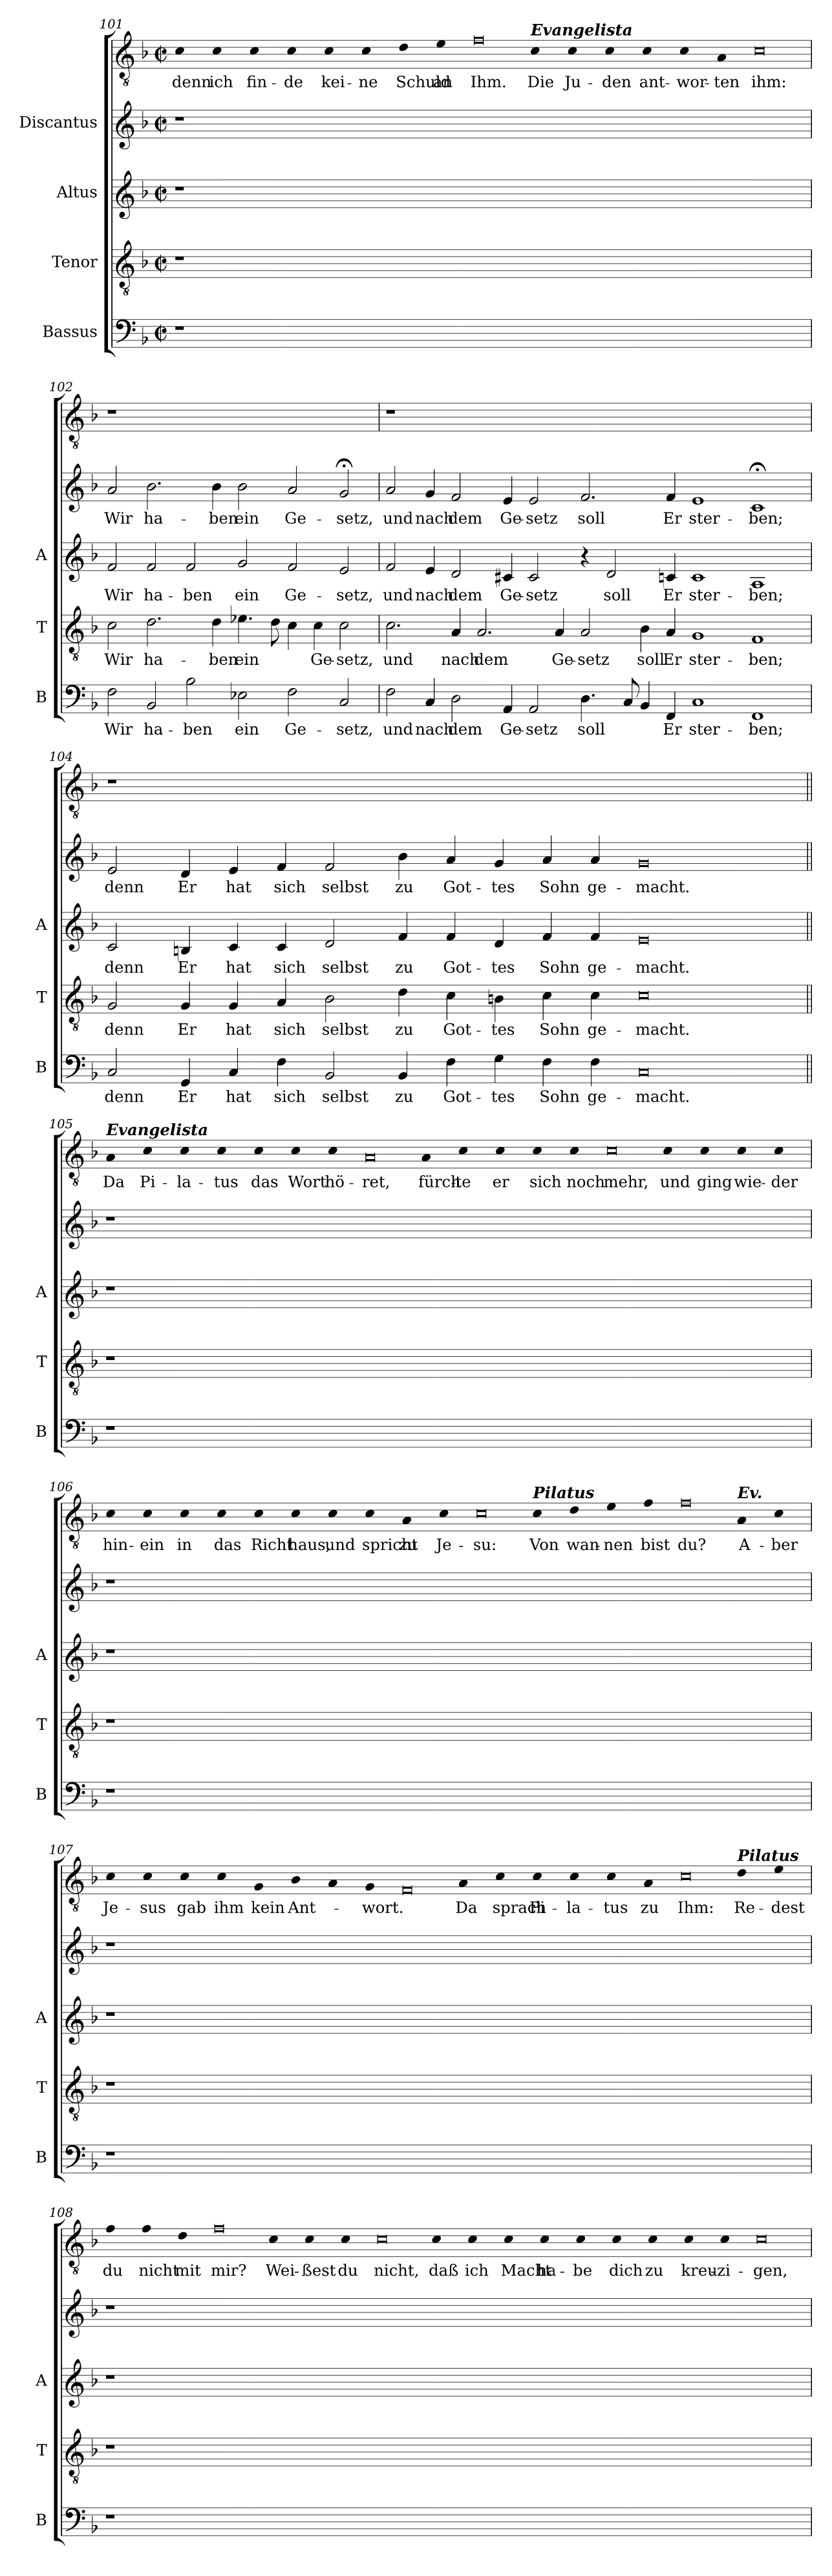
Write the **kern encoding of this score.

**kern	**text	**kern	**text	**kern	**text	**kern	**text	**kern	**text
*part5	*part5	*part4	*part4	*part3	*part3	*part2	*part2	*part1	*part1
*staff5	*staff5	*staff4	*staff4	*staff3	*staff3	*staff2	*staff2	*staff1	*staff1
*I"Bassus	*	*I"Tenor	*	*I"Altus	*	*I"Discantus	*	*	*
*I'B	*	*I'T	*	*I'A	*	*	*	*	*
!!LO:LB:g=z
*clefF4	*	*clefGv2	*	*clefG2	*	*clefG2	*	*clefGv2	*
*k[b-]	*	*k[b-]	*	*k[b-]	*	*k[b-]	*	*k[b-]	*
*F:	*	*F:	*	*F:	*	*F:	*	*F:	*
*M2/2	*	*M2/2	*	*M2/2	*	*M2/2	*	*M2/2	*
*met(c|)	*	*met(c|)	*	*met(c|)	*	*met(c|)	*	*met(c|)	*
=101	=101	=101	=101	=101	=101	=101	=101	=101	=101
!	!	!	!	!	!	!	!	!LO:N:head=solid	!
!	!	!	!	!	!	!	!	!	!LO:LY:b
1r	.	1r	.	1r	.	1r	.	1c	denn
!	!	!	!	!	!	!	!	!LO:N:head=solid	!
!	!	!	!	!	!	!	!	!	!LO:LY:b
1%17ryy	.	1%17ryy	.	1%17ryy	.	1%17ryy	.	1c	ich
!	!	!	!	!	!	!	!	!LO:N:head=solid	!
!	!	!	!	!	!	!	!	!	!LO:LY:b
.	.	.	.	.	.	.	.	1c	fin-
!	!	!	!	!	!	!	!	!LO:N:head=solid	!
!	!	!	!	!	!	!	!	!	!LO:LY:b
.	.	.	.	.	.	.	.	1c	-de
!	!	!	!	!	!	!	!	!LO:N:head=solid	!
!	!	!	!	!	!	!	!	!	!LO:LY:b
.	.	.	.	.	.	.	.	1c	kei-
!	!	!	!	!	!	!	!	!LO:N:head=solid	!
!	!	!	!	!	!	!	!	!	!LO:LY:b
.	.	.	.	.	.	.	.	1c	-ne
!	!	!	!	!	!	!	!	!LO:N:head=solid	!
!	!	!	!	!	!	!	!	!	!LO:LY:b
.	.	.	.	.	.	.	.	1d	Schuld
!	!	!	!	!	!	!	!	!LO:N:head=solid	!
!	!	!	!	!	!	!	!	!	!LO:LY:b
.	.	.	.	.	.	.	.	1e	an
!	!	!	!	!	!	!	!	!	!LO:LY:b
.	.	.	.	.	.	.	.	0f	Ihm.
!	!	!	!	!	!	!	!	!LO:N:head=solid	!
!	!	!	!	!	!	!	!	!LO:TX:a:Bi:t=Evangelista	!
!	!	!	!	!	!	!	!	!	!LO:LY:b
.	.	.	.	.	.	.	.	1c	Die
!	!	!	!	!	!	!	!	!LO:N:head=solid	!
!	!	!	!	!	!	!	!	!	!LO:LY:b
.	.	.	.	.	.	.	.	1c	Ju-
!	!	!	!	!	!	!	!	!LO:N:head=solid	!
!	!	!	!	!	!	!	!	!	!LO:LY:b
.	.	.	.	.	.	.	.	1c	-den
!	!	!	!	!	!	!	!	!LO:N:head=solid	!
!	!	!	!	!	!	!	!	!	!LO:LY:b
.	.	.	.	.	.	.	.	1c	ant-
!	!	!	!	!	!	!	!	!LO:N:head=solid	!
!	!	!	!	!	!	!	!	!	!LO:LY:b
.	.	.	.	.	.	.	.	1c	-wor-
!	!	!	!	!	!	!	!	!LO:N:head=solid	!
!	!	!	!	!	!	!	!	!	!LO:LY:b
.	.	.	.	.	.	.	.	1A	-ten
!	!	!	!	!	!	!	!	!	!LO:LY:b
.	.	.	.	.	.	.	.	0c	ihm:
!!LO:LB:g=z
=102	=102	=102	=102	=102	=102	=102	=102	=102	=102
!	!LO:LY:b	!	!	!	!	!	!	!	!
!	!	!	!LO:LY:b	!	!	!	!	!	!
!	!	!	!	!	!LO:LY:b	!	!	!	!
!	!	!	!	!	!	!	!LO:LY:b	!	!
2F\	Wir	2c\	Wir	2f/	Wir	2a/	Wir	1r	.
!	!LO:LY:b	!	!	!	!	!	!	!	!
!	!	!	!LO:LY:b	!	!	!	!	!	!
!	!	!	!	!	!LO:LY:b	!	!	!	!
!	!	!	!	!	!	!	!LO:LY:b	!	!
2BB-/	ha-	2.d\	ha-	2f/	ha-	2.b-\	ha-	.	.
!	!LO:LY:b	!	!	!	!	!	!	!	!
!	!	!	!	!	!LO:LY:b	!	!	!	!
2B-\	-ben	.	.	2f/	-ben	.	.	0ryy	.
!	!	!	!LO:LY:b	!	!	!	!	!	!
!	!	!	!	!	!	!	!LO:LY:b	!	!
.	.	4d\	-ben	.	.	4b-\	-ben	.	.
!	!LO:LY:b	!	!	!	!	!	!	!	!
!	!	!	!LO:LY:b	!	!	!	!	!	!
!	!	!	!	!	!LO:LY:b	!	!	!	!
!	!	!	!	!	!	!	!LO:LY:b	!	!
2E-X\	ein	4.e-X\	ein	2g/	ein	2b-\	ein	.	.
.	.	8d\	.	.	.	.	.	.	.
!	!LO:LY:b	!	!	!	!	!	!	!	!
!	!	!	!	!	!LO:LY:b	!	!	!	!
!	!	!	!	!	!	!	!LO:LY:b	!	!
2F\	Ge-	4c\	.	2f/	Ge-	2a/	Ge-	.	.
!	!	!	!LO:LY:b	!	!	!	!	!	!
.	.	4c\	Ge-	.	.	.	.	.	.
!	!LO:LY:b	!	!	!	!	!	!	!	!
!	!	!	!LO:LY:b	!	!	!	!	!	!
!	!	!	!	!	!LO:LY:b	!	!	!	!
!	!	!	!	!	!	!	!LO:LY:b	!	!
2C/	-setz,	2c\	-setz,	2e/	-setz,	2g;</	-setz,	.	.
=103	=103	=103	=103	=103	=103	=103	=103	=103	=103
!	!LO:LY:b	!	!	!	!	!	!	!	!
!	!	!	!LO:LY:b	!	!	!	!	!	!
!	!	!	!	!	!LO:LY:b	!	!	!	!
!	!	!	!	!	!	!	!LO:LY:b	!	!
2F\	und	2.c\	und	2f/	und	2a/	und	1r	.
!	!LO:LY:b	!	!	!	!	!	!	!	!
!	!	!	!	!	!LO:LY:b	!	!	!	!
!	!	!	!	!	!	!	!LO:LY:b	!	!
4C/	nach	.	.	4e/	nach	4g/	nach	.	.
!	!LO:LY:b	!	!	!	!	!	!	!	!
!	!	!	!LO:LY:b	!	!	!	!	!	!
!	!	!	!	!	!LO:LY:b	!	!	!	!
!	!	!	!	!	!	!	!LO:LY:b	!	!
2D\	dem	4A/	nach	2d/	dem	2f/	dem	.	.
!	!	!	!LO:LY:b	!	!	!	!	!	!
.	.	2.A/	dem	.	.	.	.	00ryy	.
!	!LO:LY:b	!	!	!	!	!	!	!	!
!	!	!	!	!	!LO:LY:b	!	!	!	!
!	!	!	!	!	!	!	!LO:LY:b	!	!
4AA/	Ge-	.	.	4c#X/	Ge-	4e/	Ge-	.	.
!	!LO:LY:b	!	!	!	!	!	!	!	!
!	!	!	!	!	!LO:LY:b	!	!	!	!
!	!	!	!	!	!	!	!LO:LY:b	!	!
2AA/	-setz	.	.	2c#/	-setz	2e/	-setz	.	.
!	!	!	!LO:LY:b	!	!	!	!	!	!
.	.	4A/	Ge-	.	.	.	.	.	.
!	!LO:LY:b	!	!	!	!	!	!	!	!
!	!	!	!LO:LY:b	!	!	!	!	!	!
!	!	!	!	!	!	!	!LO:LY:b	!	!
4.D\	soll	2A/	-setz	4r	.	2.f/	soll	.	.
!	!	!	!	!	!LO:LY:b	!	!	!	!
.	.	.	.	2d/	soll	.	.	.	.
8C/	.	.	.	.	.	.	.	.	.
!	!	!	!LO:LY:b	!	!	!	!	!	!
4BB-/	.	4B-\	soll	.	.	.	.	.	.
!	!LO:LY:b	!	!	!	!	!	!	!	!
!	!	!	!LO:LY:b	!	!	!	!	!	!
!	!	!	!	!	!LO:LY:b	!	!	!	!
!	!	!	!	!	!	!	!LO:LY:b	!	!
4FF/	Er	4A/	Er	4cn/	Er	4f/	Er	.	.
!	!LO:LY:b	!	!	!	!	!	!	!	!
!	!	!	!LO:LY:b	!	!	!	!	!	!
!	!	!	!	!	!LO:LY:b	!	!	!	!
!	!	!	!	!	!	!	!LO:LY:b	!	!
1C	ster-	1G	ster-	1c	ster-	1e	ster-	.	.
!	!LO:LY:b	!	!	!	!	!	!	!	!
!	!	!	!LO:LY:b	!	!	!	!	!	!
!	!	!	!	!	!LO:LY:b	!	!	!	!
!	!	!	!	!	!	!	!LO:LY:b	!	!
1FF	-ben;	1F	-ben;	1A	-ben;	1c;<	-ben;	.	.
!!LO:LB:g=z
=104	=104	=104	=104	=104	=104	=104	=104	=104	=104
!	!LO:LY:b	!	!	!	!	!	!	!	!
!	!	!	!LO:LY:b	!	!	!	!	!	!
!	!	!	!	!	!LO:LY:b	!	!	!	!
!	!	!	!	!	!	!	!LO:LY:b	!	!
2C/	denn	2G/	denn	2c/	denn	2e/	denn	1r	.
!	!LO:LY:b	!	!	!	!	!	!	!	!
!	!	!	!LO:LY:b	!	!	!	!	!	!
!	!	!	!	!	!LO:LY:b	!	!	!	!
!	!	!	!	!	!	!	!LO:LY:b	!	!
4GG/	Er	4G/	Er	4Bn/	Er	4d/	Er	.	.
!	!LO:LY:b	!	!	!	!	!	!	!	!
!	!	!	!LO:LY:b	!	!	!	!	!	!
!	!	!	!	!	!LO:LY:b	!	!	!	!
!	!	!	!	!	!	!	!LO:LY:b	!	!
4C/	hat	4G/	hat	4c/	hat	4e/	hat	.	.
!	!LO:LY:b	!	!	!	!	!	!	!	!
!	!	!	!LO:LY:b	!	!	!	!	!	!
!	!	!	!	!	!LO:LY:b	!	!	!	!
!	!	!	!	!	!	!	!LO:LY:b	!	!
4F\	sich	4A/	sich	4c/	sich	4f/	sich	00ryy	.
!	!LO:LY:b	!	!	!	!	!	!	!	!
!	!	!	!LO:LY:b	!	!	!	!	!	!
!	!	!	!	!	!LO:LY:b	!	!	!	!
!	!	!	!	!	!	!	!LO:LY:b	!	!
2BB-/	selbst	2B-\	selbst	2d/	selbst	2f/	selbst	.	.
!	!LO:LY:b	!	!	!	!	!	!	!	!
!	!	!	!LO:LY:b	!	!	!	!	!	!
!	!	!	!	!	!LO:LY:b	!	!	!	!
!	!	!	!	!	!	!	!LO:LY:b	!	!
4BB-/	zu	4d\	zu	4f/	zu	4b-\	zu	.	.
!	!LO:LY:b	!	!	!	!	!	!	!	!
!	!	!	!LO:LY:b	!	!	!	!	!	!
!	!	!	!	!	!LO:LY:b	!	!	!	!
!	!	!	!	!	!	!	!LO:LY:b	!	!
4F\	Got-	4c\	Got-	4f/	Got-	4a/	Got-	.	.
!	!LO:LY:b	!	!	!	!	!	!	!	!
!	!	!	!LO:LY:b	!	!	!	!	!	!
!	!	!	!	!	!LO:LY:b	!	!	!	!
!	!	!	!	!	!	!	!LO:LY:b	!	!
4G\	-tes	4Bn\	-tes	4d/	-tes	4g/	-tes	.	.
!	!LO:LY:b	!	!	!	!	!	!	!	!
!	!	!	!LO:LY:b	!	!	!	!	!	!
!	!	!	!	!	!LO:LY:b	!	!	!	!
!	!	!	!	!	!	!	!LO:LY:b	!	!
4F\	Sohn	4c\	Sohn	4f/	Sohn	4a/	Sohn	.	.
!	!LO:LY:b	!	!	!	!	!	!	!	!
!	!	!	!LO:LY:b	!	!	!	!	!	!
!	!	!	!	!	!LO:LY:b	!	!	!	!
!	!	!	!	!	!	!	!LO:LY:b	!	!
4F\	ge-	4c\	ge-	4f/	ge-	4a/	ge-	.	.
!	!LO:LY:b	!	!	!	!	!	!	!	!
!	!	!	!LO:LY:b	!	!	!	!	!	!
!	!	!	!	!	!LO:LY:b	!	!	!	!
!	!	!	!	!	!	!	!LO:LY:b	!	!
0C	-macht.	0c	-macht.	0e	-macht.	0g	-macht.	.	.
!!LO:LB:g=z
=105||	=105||	=105||	=105||	=105||	=105||	=105||	=105||	=105||	=105||
!	!	!	!	!	!	!	!	!LO:N:head=solid	!
!	!	!	!	!	!	!	!	!LO:TX:a:Bi:t=Evangelista	!
!	!	!	!	!	!	!	!	!	!LO:LY:b
1r	.	1r	.	1r	.	1r	.	1A	Da
!	!	!	!	!	!	!	!	!LO:N:head=solid	!
!	!	!	!	!	!	!	!	!	!LO:LY:b
1%19ryy	.	1%19ryy	.	1%19ryy	.	1%19ryy	.	1c	Pi-
!	!	!	!	!	!	!	!	!LO:N:head=solid	!
!	!	!	!	!	!	!	!	!	!LO:LY:b
.	.	.	.	.	.	.	.	1c	-la-
!	!	!	!	!	!	!	!	!LO:N:head=solid	!
!	!	!	!	!	!	!	!	!	!LO:LY:b
.	.	.	.	.	.	.	.	1c	-tus
!	!	!	!	!	!	!	!	!LO:N:head=solid	!
!	!	!	!	!	!	!	!	!	!LO:LY:b
.	.	.	.	.	.	.	.	1c	das
!	!	!	!	!	!	!	!	!LO:N:head=solid	!
!	!	!	!	!	!	!	!	!	!LO:LY:b
.	.	.	.	.	.	.	.	1c	Wort
!	!	!	!	!	!	!	!	!LO:N:head=solid	!
!	!	!	!	!	!	!	!	!	!LO:LY:b
.	.	.	.	.	.	.	.	1c	hö-
!	!	!	!	!	!	!	!	!	!LO:LY:b
.	.	.	.	.	.	.	.	0A	-ret,
!	!	!	!	!	!	!	!	!LO:N:head=solid	!
!	!	!	!	!	!	!	!	!	!LO:LY:b
.	.	.	.	.	.	.	.	1A	fürch-
!	!	!	!	!	!	!	!	!LO:N:head=solid	!
!	!	!	!	!	!	!	!	!	!LO:LY:b
.	.	.	.	.	.	.	.	1c	-te
!	!	!	!	!	!	!	!	!LO:N:head=solid	!
!	!	!	!	!	!	!	!	!	!LO:LY:b
.	.	.	.	.	.	.	.	1c	er
!	!	!	!	!	!	!	!	!LO:N:head=solid	!
!	!	!	!	!	!	!	!	!	!LO:LY:b
.	.	.	.	.	.	.	.	1c	sich
!	!	!	!	!	!	!	!	!LO:N:head=solid	!
!	!	!	!	!	!	!	!	!	!LO:LY:b
.	.	.	.	.	.	.	.	1c	noch
!	!	!	!	!	!	!	!	!	!LO:LY:b
.	.	.	.	.	.	.	.	0c	mehr,
!	!	!	!	!	!	!	!	!LO:N:head=solid	!
!	!	!	!	!	!	!	!	!	!LO:LY:b
.	.	.	.	.	.	.	.	1c	und
!	!	!	!	!	!	!	!	!LO:N:head=solid	!
!	!	!	!	!	!	!	!	!	!LO:LY:b
.	.	.	.	.	.	.	.	1c	ging
!	!	!	!	!	!	!	!	!LO:N:head=solid	!
!	!	!	!	!	!	!	!	!	!LO:LY:b
.	.	.	.	.	.	.	.	1c	wie-
!	!	!	!	!	!	!	!	!LO:N:head=solid	!
!	!	!	!	!	!	!	!	!	!LO:LY:b
.	.	.	.	.	.	.	.	1c	-der
!!LO:PB:g=z
=106	=106	=106	=106	=106	=106	=106	=106	=106	=106
!	!	!	!	!	!	!	!	!LO:N:head=solid	!
!	!	!	!	!	!	!	!	!	!LO:LY:b
1r	.	1r	.	1r	.	1r	.	1c	hin-
!	!	!	!	!	!	!	!	!LO:N:head=solid	!
!	!	!	!	!	!	!	!	!	!LO:LY:b
1%19ryy	.	1%19ryy	.	1%19ryy	.	1%19ryy	.	1c	-ein
!	!	!	!	!	!	!	!	!LO:N:head=solid	!
!	!	!	!	!	!	!	!	!	!LO:LY:b
.	.	.	.	.	.	.	.	1c	in
!	!	!	!	!	!	!	!	!LO:N:head=solid	!
!	!	!	!	!	!	!	!	!	!LO:LY:b
.	.	.	.	.	.	.	.	1c	das
!	!	!	!	!	!	!	!	!LO:N:head=solid	!
!	!	!	!	!	!	!	!	!	!LO:LY:b
.	.	.	.	.	.	.	.	1c	Richt-
!	!	!	!	!	!	!	!	!LO:N:head=solid	!
!	!	!	!	!	!	!	!	!	!LO:LY:b
.	.	.	.	.	.	.	.	1c	-haus,
!	!	!	!	!	!	!	!	!LO:N:head=solid	!
!	!	!	!	!	!	!	!	!	!LO:LY:b
.	.	.	.	.	.	.	.	1c	und
!	!	!	!	!	!	!	!	!LO:N:head=solid	!
!	!	!	!	!	!	!	!	!	!LO:LY:b
.	.	.	.	.	.	.	.	1c	spricht
!	!	!	!	!	!	!	!	!LO:N:head=solid	!
!	!	!	!	!	!	!	!	!	!LO:LY:b
.	.	.	.	.	.	.	.	1A	zu
!	!	!	!	!	!	!	!	!LO:N:head=solid	!
!	!	!	!	!	!	!	!	!	!LO:LY:b
.	.	.	.	.	.	.	.	1c	Je-
!	!	!	!	!	!	!	!	!	!LO:LY:b
.	.	.	.	.	.	.	.	0c	-su:
!	!	!	!	!	!	!	!	!LO:N:head=solid	!
!	!	!	!	!	!	!	!	!LO:TX:a:Bi:t=Pilatus	!
!	!	!	!	!	!	!	!	!	!LO:LY:b
.	.	.	.	.	.	.	.	1c	Von
!	!	!	!	!	!	!	!	!LO:N:head=solid	!
!	!	!	!	!	!	!	!	!	!LO:LY:b
.	.	.	.	.	.	.	.	1d	wan-
!	!	!	!	!	!	!	!	!LO:N:head=solid	!
!	!	!	!	!	!	!	!	!	!LO:LY:b
.	.	.	.	.	.	.	.	1e	-nen
!	!	!	!	!	!	!	!	!LO:N:head=solid	!
!	!	!	!	!	!	!	!	!	!LO:LY:b
.	.	.	.	.	.	.	.	1f	bist
!	!	!	!	!	!	!	!	!	!LO:LY:b
.	.	.	.	.	.	.	.	0f	du?
!	!	!	!	!	!	!	!	!LO:N:head=solid	!
!	!	!	!	!	!	!	!	!LO:TX:a:Bi:t=Ev.	!
!	!	!	!	!	!	!	!	!	!LO:LY:b
.	.	.	.	.	.	.	.	1A	A-
!	!	!	!	!	!	!	!	!LO:N:head=solid	!
!	!	!	!	!	!	!	!	!	!LO:LY:b
.	.	.	.	.	.	.	.	1c	-ber
!!LO:LB:g=z
=107	=107	=107	=107	=107	=107	=107	=107	=107	=107
!	!	!	!	!	!	!	!	!LO:N:head=solid	!
!	!	!	!	!	!	!	!	!	!LO:LY:b
1r	.	1r	.	1r	.	1r	.	1c	Je-
!	!	!	!	!	!	!	!	!LO:N:head=solid	!
!	!	!	!	!	!	!	!	!	!LO:LY:b
1%19ryy	.	1%19ryy	.	1%19ryy	.	1%19ryy	.	1c	-sus
!	!	!	!	!	!	!	!	!LO:N:head=solid	!
!	!	!	!	!	!	!	!	!	!LO:LY:b
.	.	.	.	.	.	.	.	1c	gab
!	!	!	!	!	!	!	!	!LO:N:head=solid	!
!	!	!	!	!	!	!	!	!	!LO:LY:b
.	.	.	.	.	.	.	.	1c	ihm
!	!	!	!	!	!	!	!	!LO:N:head=solid	!
!	!	!	!	!	!	!	!	!	!LO:LY:b
.	.	.	.	.	.	.	.	1G	kein
!	!	!	!	!	!	!	!	!LO:N:head=solid	!
!	!	!	!	!	!	!	!	!	!LO:LY:b
.	.	.	.	.	.	.	.	1B-	Ant-
!	!	!	!	!	!	!	!	!LO:N:head=solid	!
.	.	.	.	.	.	.	.	1A	.
!	!	!	!	!	!	!	!	!LO:N:head=solid	!
!	!	!	!	!	!	!	!	!	!LO:LY:b
.	.	.	.	.	.	.	.	1G	-wort.
.	.	.	.	.	.	.	.	0F	.
!	!	!	!	!	!	!	!	!LO:N:head=solid	!
!	!	!	!	!	!	!	!	!	!LO:LY:b
.	.	.	.	.	.	.	.	1A	Da
!	!	!	!	!	!	!	!	!LO:N:head=solid	!
!	!	!	!	!	!	!	!	!	!LO:LY:b
.	.	.	.	.	.	.	.	1c	sprach
!	!	!	!	!	!	!	!	!LO:N:head=solid	!
!	!	!	!	!	!	!	!	!	!LO:LY:b
.	.	.	.	.	.	.	.	1c	Pi-
!	!	!	!	!	!	!	!	!LO:N:head=solid	!
!	!	!	!	!	!	!	!	!	!LO:LY:b
.	.	.	.	.	.	.	.	1c	-la-
!	!	!	!	!	!	!	!	!LO:N:head=solid	!
!	!	!	!	!	!	!	!	!	!LO:LY:b
.	.	.	.	.	.	.	.	1c	-tus
!	!	!	!	!	!	!	!	!LO:N:head=solid	!
!	!	!	!	!	!	!	!	!	!LO:LY:b
.	.	.	.	.	.	.	.	1A	zu
!	!	!	!	!	!	!	!	!	!LO:LY:b
.	.	.	.	.	.	.	.	0c	Ihm:
!	!	!	!	!	!	!	!	!LO:N:head=solid	!
!	!	!	!	!	!	!	!	!LO:TX:a:Bi:t=Pilatus	!
!	!	!	!	!	!	!	!	!	!LO:LY:b
.	.	.	.	.	.	.	.	1d	Re-
!	!	!	!	!	!	!	!	!LO:N:head=solid	!
!	!	!	!	!	!	!	!	!	!LO:LY:b
.	.	.	.	.	.	.	.	1e	-dest
!!LO:LB:g=z
=108	=108	=108	=108	=108	=108	=108	=108	=108	=108
!	!	!	!	!	!	!	!	!LO:N:head=solid	!
!	!	!	!	!	!	!	!	!	!LO:LY:b
1r	.	1r	.	1r	.	1r	.	1f	du
!	!	!	!	!	!	!	!	!LO:N:head=solid	!
!	!	!	!	!	!	!	!	!	!LO:LY:b
1%20ryy	.	1%20ryy	.	1%20ryy	.	1%20ryy	.	1f	nicht
!	!	!	!	!	!	!	!	!LO:N:head=solid	!
!	!	!	!	!	!	!	!	!	!LO:LY:b
.	.	.	.	.	.	.	.	1d	mit
!	!	!	!	!	!	!	!	!	!LO:LY:b
.	.	.	.	.	.	.	.	0f	mir?
!	!	!	!	!	!	!	!	!LO:N:head=solid	!
!	!	!	!	!	!	!	!	!	!LO:LY:b
.	.	.	.	.	.	.	.	1c	Wei-
!	!	!	!	!	!	!	!	!LO:N:head=solid	!
!	!	!	!	!	!	!	!	!	!LO:LY:b
.	.	.	.	.	.	.	.	1c	-ßest
!	!	!	!	!	!	!	!	!LO:N:head=solid	!
!	!	!	!	!	!	!	!	!	!LO:LY:b
.	.	.	.	.	.	.	.	1c	du
!	!	!	!	!	!	!	!	!	!LO:LY:b
.	.	.	.	.	.	.	.	0c	nicht,
!	!	!	!	!	!	!	!	!LO:N:head=solid	!
!	!	!	!	!	!	!	!	!	!LO:LY:b
.	.	.	.	.	.	.	.	1c	daß
!	!	!	!	!	!	!	!	!LO:N:head=solid	!
!	!	!	!	!	!	!	!	!	!LO:LY:b
.	.	.	.	.	.	.	.	1c	ich
!	!	!	!	!	!	!	!	!LO:N:head=solid	!
!	!	!	!	!	!	!	!	!	!LO:LY:b
.	.	.	.	.	.	.	.	1c	Macht
!	!	!	!	!	!	!	!	!LO:N:head=solid	!
!	!	!	!	!	!	!	!	!	!LO:LY:b
.	.	.	.	.	.	.	.	1c	ha-
!	!	!	!	!	!	!	!	!LO:N:head=solid	!
!	!	!	!	!	!	!	!	!	!LO:LY:b
.	.	.	.	.	.	.	.	1c	-be
!	!	!	!	!	!	!	!	!LO:N:head=solid	!
!	!	!	!	!	!	!	!	!	!LO:LY:b
.	.	.	.	.	.	.	.	1c	dich
!	!	!	!	!	!	!	!	!LO:N:head=solid	!
!	!	!	!	!	!	!	!	!	!LO:LY:b
.	.	.	.	.	.	.	.	1c	zu
!	!	!	!	!	!	!	!	!LO:N:head=solid	!
!	!	!	!	!	!	!	!	!	!LO:LY:b
.	.	.	.	.	.	.	.	1c	kreu-
!	!	!	!	!	!	!	!	!LO:N:head=solid	!
!	!	!	!	!	!	!	!	!	!LO:LY:b
.	.	.	.	.	.	.	.	1c	-zi-
!	!	!	!	!	!	!	!	!	!LO:LY:b
.	.	.	.	.	.	.	.	0c	-gen,
=	=	=	=	=	=	=	=	=	=
*-	*-	*-	*-	*-	*-	*-	*-	*-	*-
